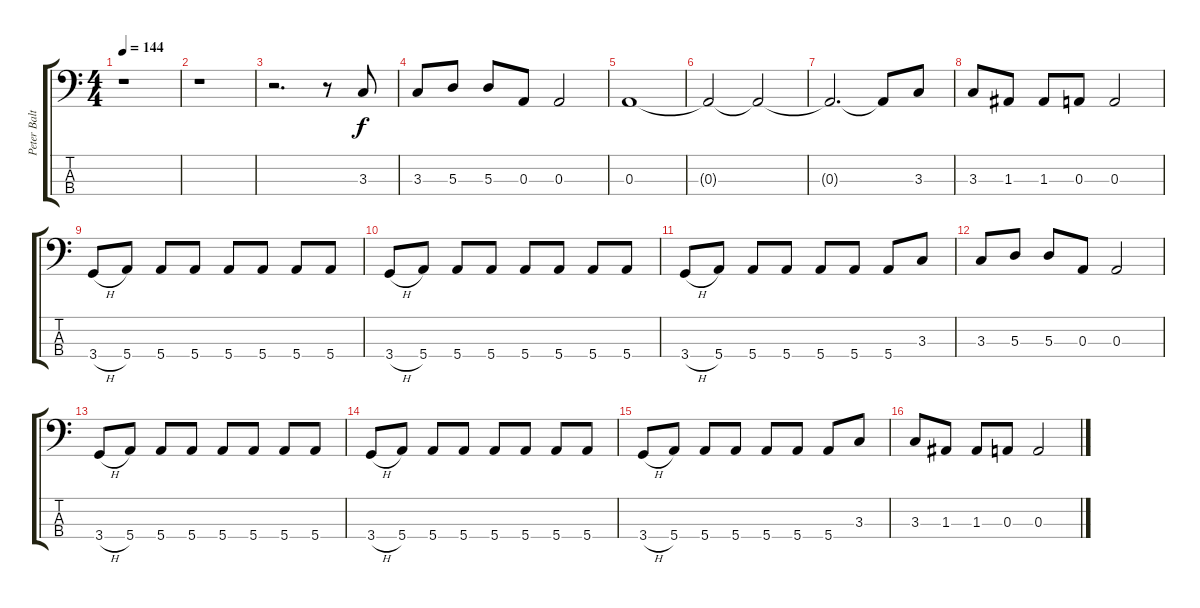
\track ("Peter Baltes" "Peter Balt") {instrument electricbassfinger}
\staff {score tabs}
\tuning (G2 D2 A1 E1) {hide}
\ts (4 4)
\tempo 144
\clef f4
\ks c
r.1{dy f instrument electricbassfinger} |
r.1 |
r.2{d} r.8 3.3.8 |
3.3.8 5.3.8 5.3.8 0.3.8 0.3.2 |
0.3.1 |
0.3{t}.2 0.3{t}.2 |
0.3{t}.2{d} 0.3{t}.8 3.3.8 |
3.3.8 1.3.8 1.3.8 0.3.8 0.3.2 |
3.4{h}.8 5.4.8 5.4.8 5.4.8 5.4.8 5.4.8 5.4.8 5.4.8 |
3.4{h}.8 5.4.8 5.4.8 5.4.8 5.4.8 5.4.8 5.4.8 5.4.8 |
3.4{h}.8 5.4.8 5.4.8 5.4.8 5.4.8 5.4.8 5.4.8 3.3.8 |
3.3.8 5.3.8 5.3.8 0.3.8 0.3.2 |
3.4{h}.8 5.4.8 5.4.8 5.4.8 5.4.8 5.4.8 5.4.8 5.4.8 |
3.4{h}.8 5.4.8 5.4.8 5.4.8 5.4.8 5.4.8 5.4.8 5.4.8 |
3.4{h}.8 5.4.8 5.4.8 5.4.8 5.4.8 5.4.8 5.4.8 3.3.8 |
3.3.8 1.3.8 1.3.8 0.3.8 0.3.2
